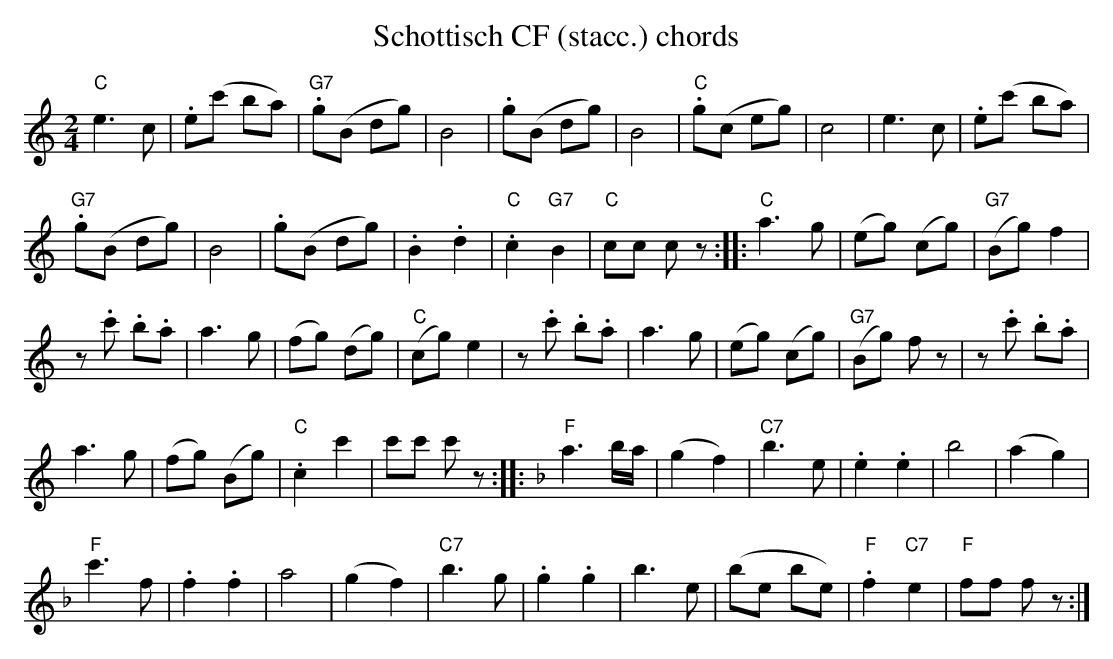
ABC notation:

X:1
T: Schottisch CF (stacc.) chords
M:2/4
L:1/4
K:C %%MIDI gchordon
"C"e>c | .e/(c'/ b/a/) | "G7".g/(B/ d/g/) | B2 | .g/(B/ d/g/) | B2 |  "C".g/(c/ e/g/) | c2 | e>c | .e/(c'/ b/a/) |
"G7".g/(B/ d/g/) | B2 | .g/(B/ d/g/) | .B .d | "C".c "G7"B | "C"c/c/ c/ z/ :: "C"a>g | [L:1/8] (eg) (cg) | "G7"(Bg) f2 |
z .c' .b.a | a3 g | (fg) (dg) | "C"(cg) e2 | z .c' .b.a | a3 g | (eg) (cg) | "G7"(Bg) f z | z .c' .b.a |
a3 g | (fg) (Bg) | "C".c2 c'2 | c'c' c'z :: [K:F] [L:1/4] "F"a>b/a// | (gf) | "C7"b>e | .e .e | b2 | (ag) |
"F"c'>f | .f.f | a2 | (gf) | "C7"b>g | .g.g | b>e | (b/e/ b/e/) | "F".f "C7"e |  "F"f/f/ f/ z/ :|
